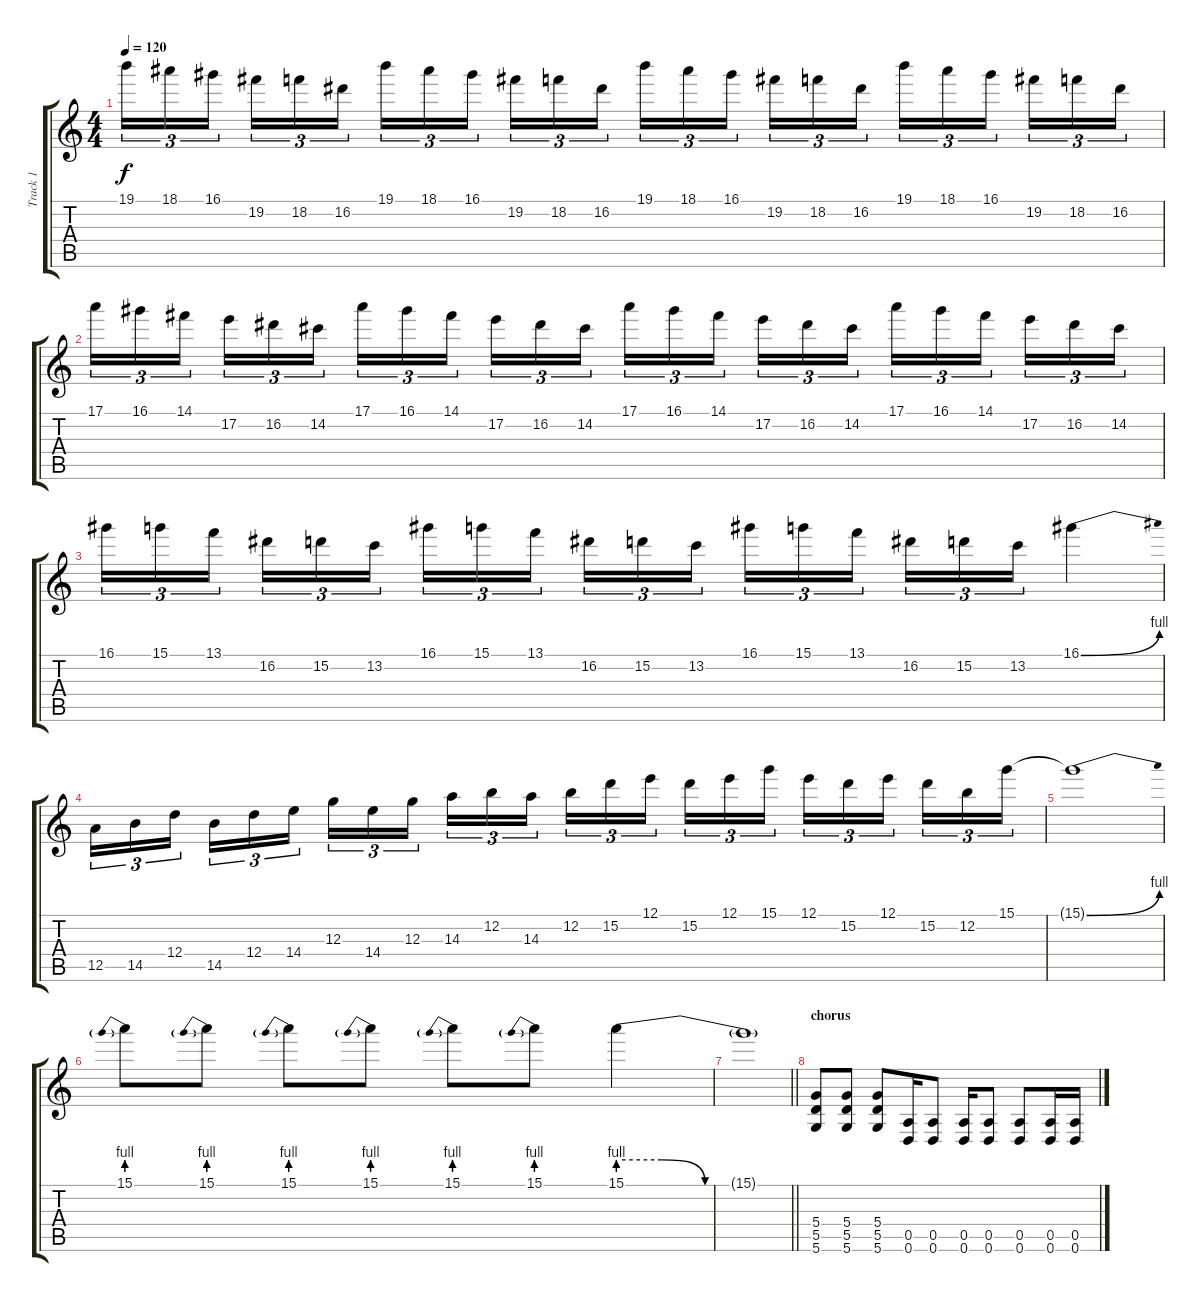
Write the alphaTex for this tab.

\track ("Track 1" "Track 1") {instrument distortionguitar}
\staff {score tabs}
\tuning (E4 B3 G3 D3 A2 D2) {hide}
\ts (4 4)
\tempo 120
\clef g2
\ks c
19.1.16{tu (3 2) dy f} 18.1.16{tu (3 2)} 16.1.16{tu (3 2) beam splitsecondary} 19.2.16{tu (3 2)} 18.2.16{tu (3 2)} 16.2.16{tu (3 2)} 19.1.16{tu (3 2)} 18.1.16{tu (3 2)} 16.1.16{tu (3 2) beam splitsecondary} 19.2.16{tu (3 2)} 18.2.16{tu (3 2)} 16.2.16{tu (3 2)} 19.1.16{tu (3 2)} 18.1.16{tu (3 2)} 16.1.16{tu (3 2) beam splitsecondary} 19.2.16{tu (3 2)} 18.2.16{tu (3 2)} 16.2.16{tu (3 2)} 19.1.16{tu (3 2)} 18.1.16{tu (3 2)} 16.1.16{tu (3 2) beam splitsecondary} 19.2.16{tu (3 2)} 18.2.16{tu (3 2)} 16.2.16{tu (3 2)} |
17.1.16{tu (3 2)} 16.1.16{tu (3 2)} 14.1.16{tu (3 2) beam splitsecondary} 17.2.16{tu (3 2)} 16.2.16{tu (3 2)} 14.2.16{tu (3 2)} 17.1.16{tu (3 2)} 16.1.16{tu (3 2)} 14.1.16{tu (3 2) beam splitsecondary} 17.2.16{tu (3 2)} 16.2.16{tu (3 2)} 14.2.16{tu (3 2)} 17.1.16{tu (3 2)} 16.1.16{tu (3 2)} 14.1.16{tu (3 2) beam splitsecondary} 17.2.16{tu (3 2)} 16.2.16{tu (3 2)} 14.2.16{tu (3 2)} 17.1.16{tu (3 2)} 16.1.16{tu (3 2)} 14.1.16{tu (3 2) beam splitsecondary} 17.2.16{tu (3 2)} 16.2.16{tu (3 2)} 14.2.16{tu (3 2)} |
16.1.16{tu (3 2)} 15.1.16{tu (3 2)} 13.1.16{tu (3 2) beam splitsecondary} 16.2.16{tu (3 2)} 15.2.16{tu (3 2)} 13.2.16{tu (3 2)} 16.1.16{tu (3 2)} 15.1.16{tu (3 2)} 13.1.16{tu (3 2) beam splitsecondary} 16.2.16{tu (3 2)} 15.2.16{tu (3 2)} 13.2.16{tu (3 2)} 16.1.16{tu (3 2)} 15.1.16{tu (3 2)} 13.1.16{tu (3 2) beam splitsecondary} 16.2.16{tu (3 2)} 15.2.16{tu (3 2)} 13.2.16{tu (3 2)} 16.1{be (bend 0 0 60 4)}.4 |
12.5.16{tu (3 2)} 14.5.16{tu (3 2)} 12.4.16{tu (3 2) beam splitsecondary} 14.5.16{tu (3 2)} 12.4.16{tu (3 2)} 14.4.16{tu (3 2)} 12.3.16{tu (3 2)} 14.4.16{tu (3 2)} 12.3.16{tu (3 2) beam splitsecondary} 14.3.16{tu (3 2)} 12.2.16{tu (3 2)} 14.3.16{tu (3 2)} 12.2.16{tu (3 2)} 15.2.16{tu (3 2)} 12.1.16{tu (3 2) beam splitsecondary} 15.2.16{tu (3 2)} 12.1.16{tu (3 2)} 15.1.16{tu (3 2)} 12.1.16{tu (3 2)} 15.2.16{tu (3 2)} 12.1.16{tu (3 2) beam splitsecondary} 15.2.16{tu (3 2)} 12.2.16{tu (3 2)} 15.1.16{tu (3 2)} |
15.1{be (bend 0 0 60 4) t}.1 |
15.1{be (prebend 0 4 60 4)}.8 15.1{be (prebend 0 4 60 4)}.8 15.1{be (prebend 0 4 60 4)}.8 15.1{be (prebend 0 4 60 4)}.8 15.1{be (prebend 0 4 60 4)}.8 15.1{be (prebend 0 4 60 4)}.8 15.1{be (custom 0 4 15 4 30 0 60 0)}.4 |
\barLineRight lightlight
15.1{t}.1 |
\section ("" "chorus")
(5.4 5.5 5.6).8 (5.4 5.5 5.6).8 (5.4 5.5 5.6).8 (0.5 0.6).16 (0.5 0.6).8 (0.5 0.6).16 (0.5 0.6).8 (0.5 0.6).8 (0.5 0.6).16 (0.5 0.6).16
